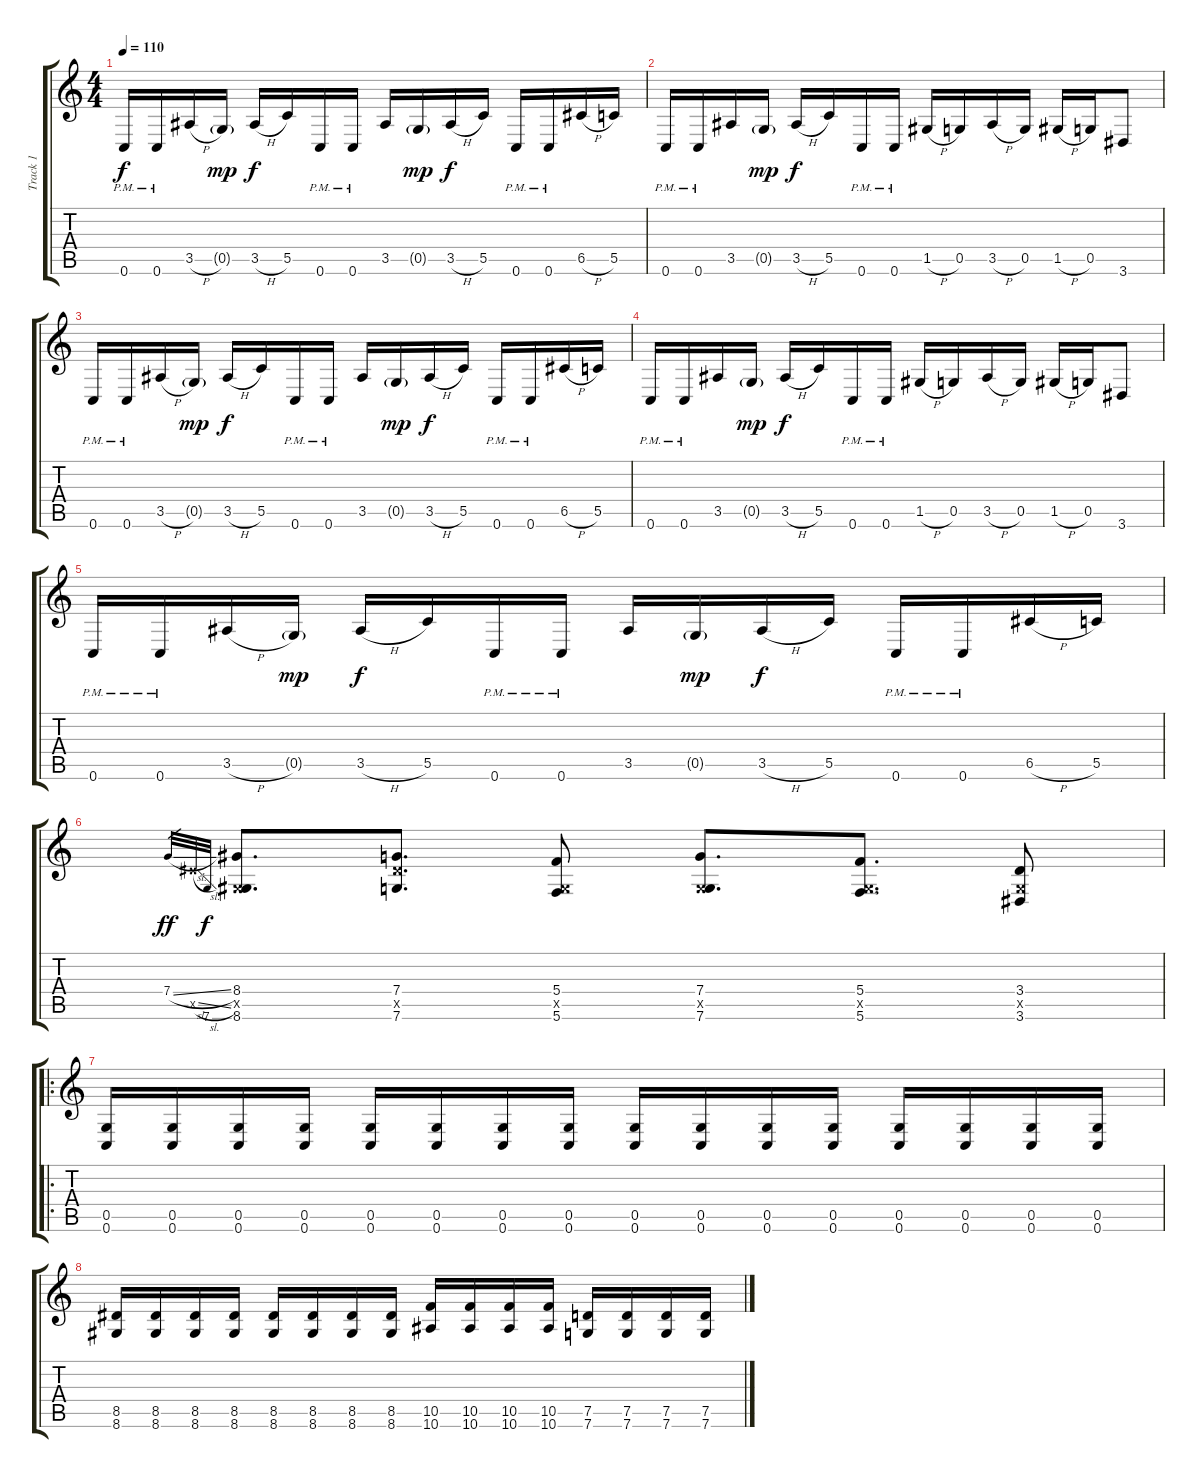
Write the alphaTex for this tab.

\track ("Track 1" "Track 1") {instrument overdrivenguitar}
\staff {score tabs}
\tuning (D4 A3 F3 C3 G2 C2) {hide}
\ts (4 4)
\tempo 110
\clef g2
\ks c
0.6{pm}.16{dy f} 0.6{pm}.16 3.5{h}.16 0.5{g}.16{dy mp} 3.5{h}.16{dy f} 5.5.16 0.6{pm}.16 0.6{pm}.16 3.5.16 0.5{g}.16{dy mp} 3.5{h}.16{dy f} 5.5.16 0.6{pm}.16 0.6{pm}.16 6.5{h}.16 5.5.16 |
0.6{pm}.16 0.6{pm}.16 3.5.16 0.5{g}.16{dy mp} 3.5{h}.16{dy f} 5.5.16 0.6{pm}.16 0.6{pm}.16 1.5{h}.16 0.5.16 3.5{h}.16 0.5.16 1.5{h}.16 0.5.16 3.6.8 |
0.6{pm}.16 0.6{pm}.16 3.5{h}.16 0.5{g}.16{dy mp} 3.5{h}.16{dy f} 5.5.16 0.6{pm}.16 0.6{pm}.16 3.5.16 0.5{g}.16{dy mp} 3.5{h}.16{dy f} 5.5.16 0.6{pm}.16 0.6{pm}.16 6.5{h}.16 5.5.16 |
0.6{pm}.16 0.6{pm}.16 3.5.16 0.5{g}.16{dy mp} 3.5{h}.16{dy f} 5.5.16 0.6{pm}.16 0.6{pm}.16 1.5{h}.16 0.5.16 3.5{h}.16 0.5.16 1.5{h}.16 0.5.16 3.6.8 |
0.6{pm}.16 0.6{pm}.16 3.5{h}.16 0.5{g}.16{dy mp} 3.5{h}.16{dy f} 5.5.16 0.6{pm}.16 0.6{pm}.16 3.5.16 0.5{g}.16{dy mp} 3.5{h}.16{dy f} 5.5.16 0.6{pm}.16 0.6{pm}.16 6.5{h}.16 5.5.16 |
7.4{sl}.32{gr dy ff} 8.5{sl x}.32{gr} 7.6.32{gr dy f} (8.4 0.5{x} 8.6).8{d} (7.4 8.5{x} 7.6).8{d} (5.4 0.5{x} 5.6).8 (7.4 0.5{x} 7.6).8{d} (5.4 0.5{x} 5.6).8{d} (3.4 0.5{x} 3.6).8 |
\ro
(0.5 0.6).16 (0.5 0.6).16 (0.5 0.6).16 (0.5 0.6).16 (0.5 0.6).16 (0.5 0.6).16 (0.5 0.6).16 (0.5 0.6).16 (0.5 0.6).16 (0.5 0.6).16 (0.5 0.6).16 (0.5 0.6).16 (0.5 0.6).16 (0.5 0.6).16 (0.5 0.6).16 (0.5 0.6).16 |
(8.5 8.6).16 (8.5 8.6).16 (8.5 8.6).16 (8.5 8.6).16 (8.5 8.6).16 (8.5 8.6).16 (8.5 8.6).16 (8.5 8.6).16 (10.5 10.6).16 (10.5 10.6).16 (10.5 10.6).16 (10.5 10.6).16 (7.5 7.6).16 (7.5 7.6).16 (7.5 7.6).16 (7.5 7.6).16
